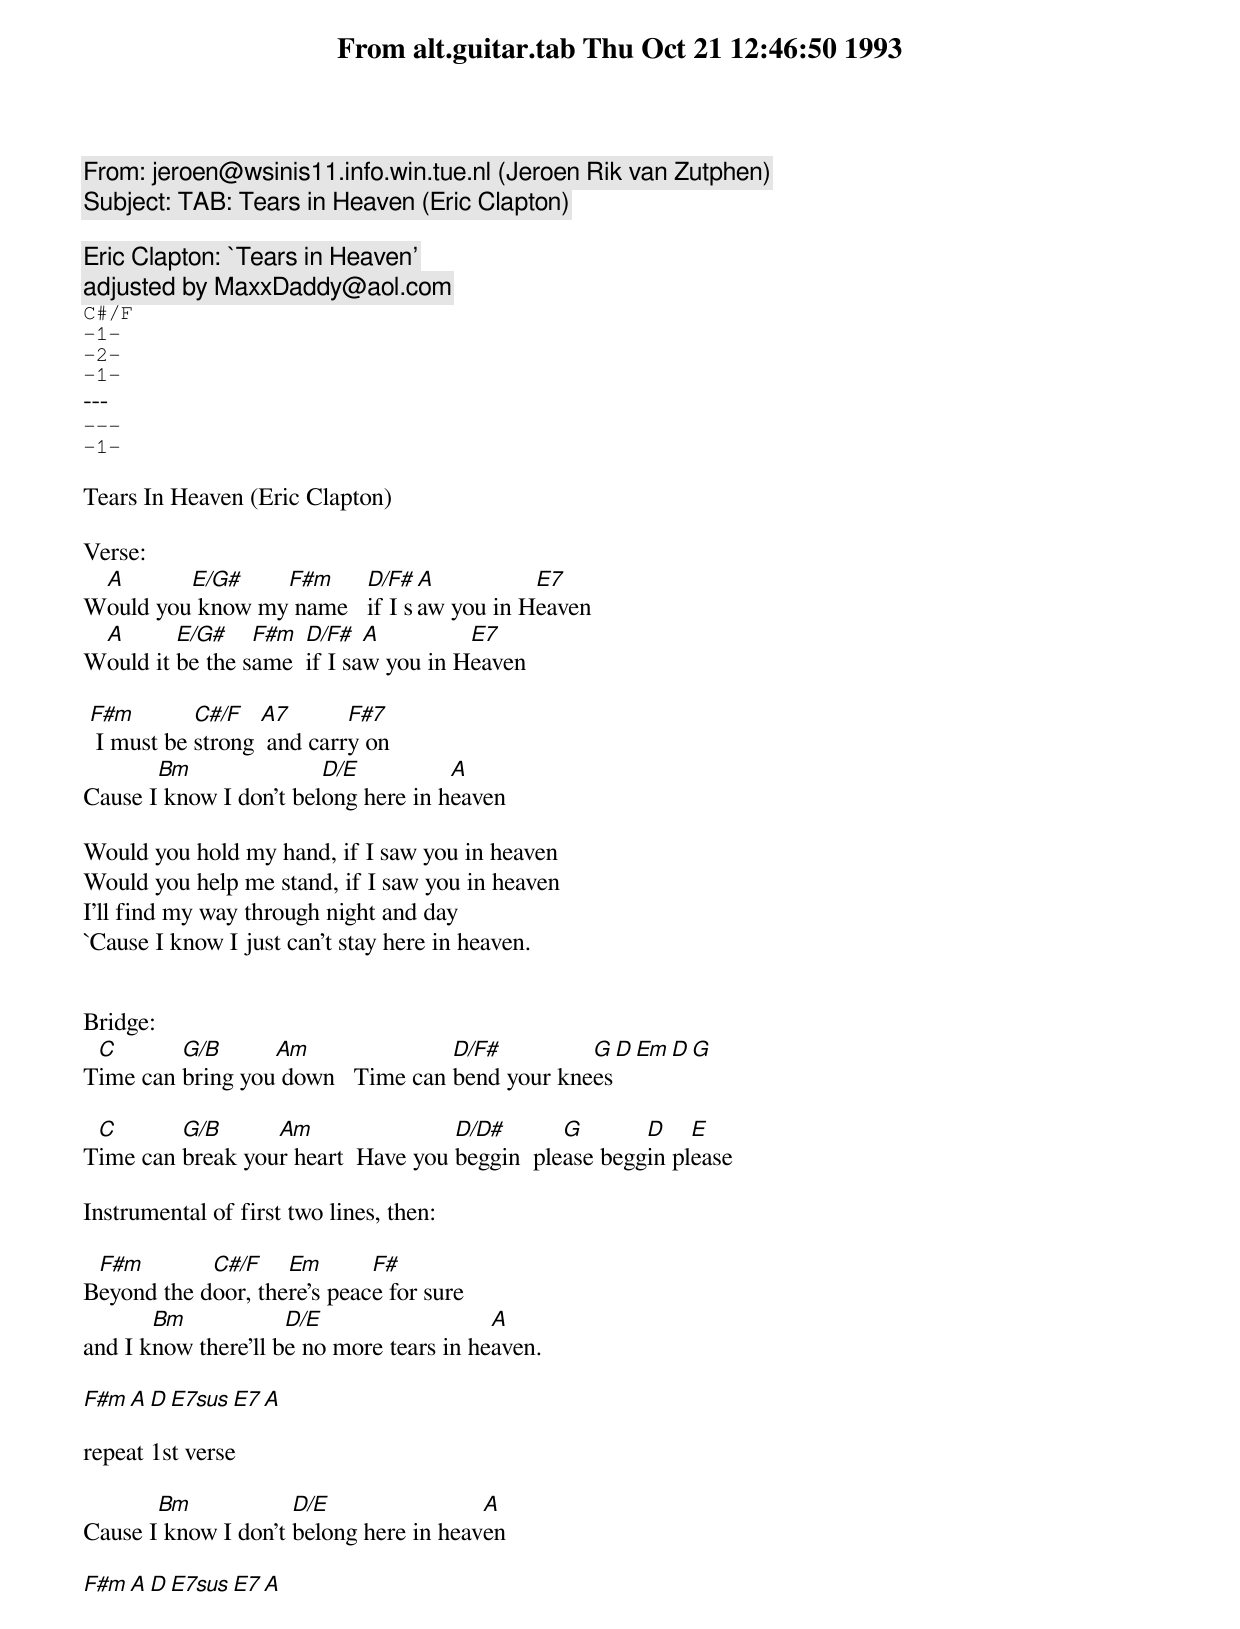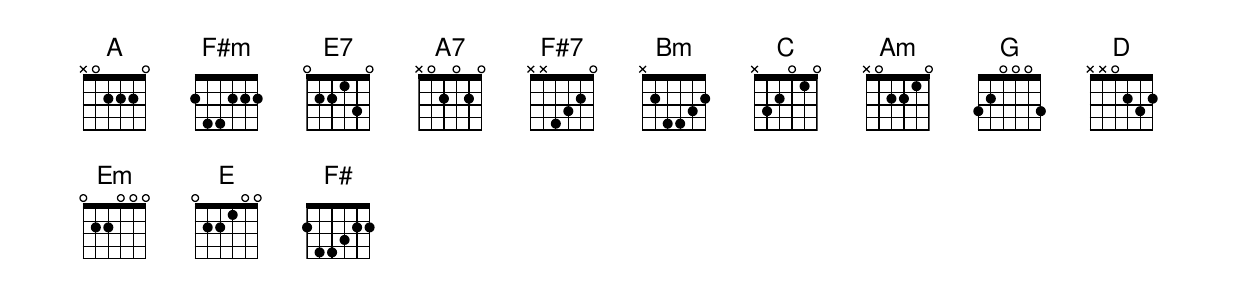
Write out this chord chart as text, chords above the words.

From alt.guitar.tab Thu Oct 21 12:46:50 1993
From: jeroen@wsinis11.info.win.tue.nl (Jeroen Rik van Zutphen)
Subject: TAB: Tears in Heaven (Eric Clapton)

            Eric Clapton: `Tears in Heaven'
             adjusted by MaxxDaddy@aol.com
C#/F
-1-
-2-
-1-
---
---
-1-

Tears In Heaven (Eric Clapton)

Verse:
 A       E/G#    F#m     D/F#  A          E7
Would you know my name   if I saw you in Heaven
 A       E/G#    F#m  D/F#   A         E7
Would it be the same  if I saw you in Heaven

 F#m        C#/F   A7       F#7
  I must be strong  and carry on
       Bm               D/E          A
Cause I know I don't belong here in heaven

Would you hold my hand, if I saw you in heaven
Would you help me stand, if I saw you in heaven
I'll find my way through night and day
`Cause I know I just can't stay here in heaven.


Bridge:
 C       G/B      Am               D/F#         G   D  Em   D G
Time can bring you down   Time can bend your knees

 C       G/B      Am                D/D#       G       D    E
Time can break your heart  Have you beggin  please beggin please

Instrumental of first two lines, then:

 F#m        C#/F    Em       F#
Beyond the door, there's peace for sure
       Bm            D/E                  A
and I know there'll be no more tears in heaven.

F#m  A  D  E7sus E7  A

repeat 1st verse

       Bm            D/E                A
Cause I know I don't belong here in heaven

F#m  A  D  E7sus E7  A
